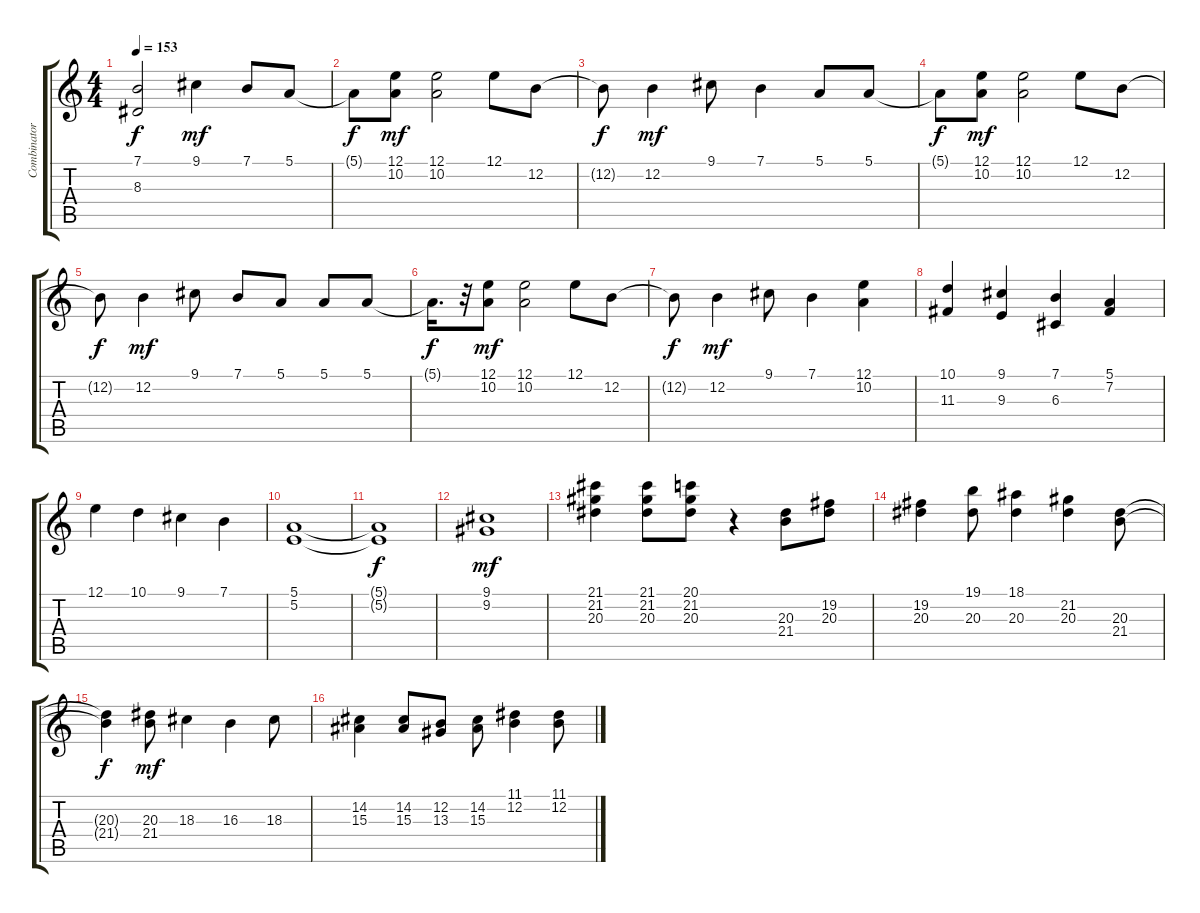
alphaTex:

\track ("Combinator 1" "Combinator") {instrument acousticgrandpiano}
\staff {score tabs}
\tuning (E4 B3 G3 D3 A2 E2) {hide}
\ts (4 4)
\tempo 153
\clef g2
\ks c
(7.1{t} 8.3{t}).2{dy f} 9.1.4{dy mf} 7.1.8 5.1.8 |
5.1{t}.8{dy f} (12.1 10.2).8{dy mf} (12.1 10.2).2 12.1.8 12.2.8 |
12.2{t}.8{dy f} 12.2.4{dy mf} 9.1.8 7.1.4 5.1.8 5.1.8 |
5.1{t}.8{dy f} (12.1 10.2).8{dy mf} (12.1 10.2).2 12.1.8 12.2.8 |
12.2{t}.8{dy f} 12.2.4{dy mf} 9.1.8 7.1.8 5.1.8 5.1.8 5.1.8 |
5.1{t}.16{d dy f} r.32 (12.1 10.2).8{dy mf} (12.1 10.2).2 12.1.8 12.2.8 |
12.2{t}.8{dy f} 12.2.4{dy mf} 9.1.8 7.1.4 (12.1 10.2).4 |
(10.1 11.3).4 (9.1 9.3).4 (7.1 6.3).4 (5.1 7.2).4 |
12.1.4 10.1.4 9.1.4 7.1.4 |
(5.1 5.2).1 |
(5.1{t} 5.2{t}).1{dy f} |
(9.1 9.2).1{dy mf} |
(21.1 21.2 20.3).4 (21.1 21.2 20.3).8 (20.1 21.2 20.3).8 r.4 (20.3 21.4).8 (19.2 20.3).8 |
(19.2 20.3).4 (19.1 20.3).8 (18.1 20.3).4 (21.2 20.3).4 (20.3 21.4).8 |
(20.3{t} 21.4{t}).4{dy f} (20.3 21.4).8{dy mf} 18.3.4 16.3.4 18.3.8 |
(14.2 15.3).4 (14.2 15.3).8 (12.2 13.3).8 (14.2 15.3).8 (11.1 12.2).4 (11.1 12.2).8
